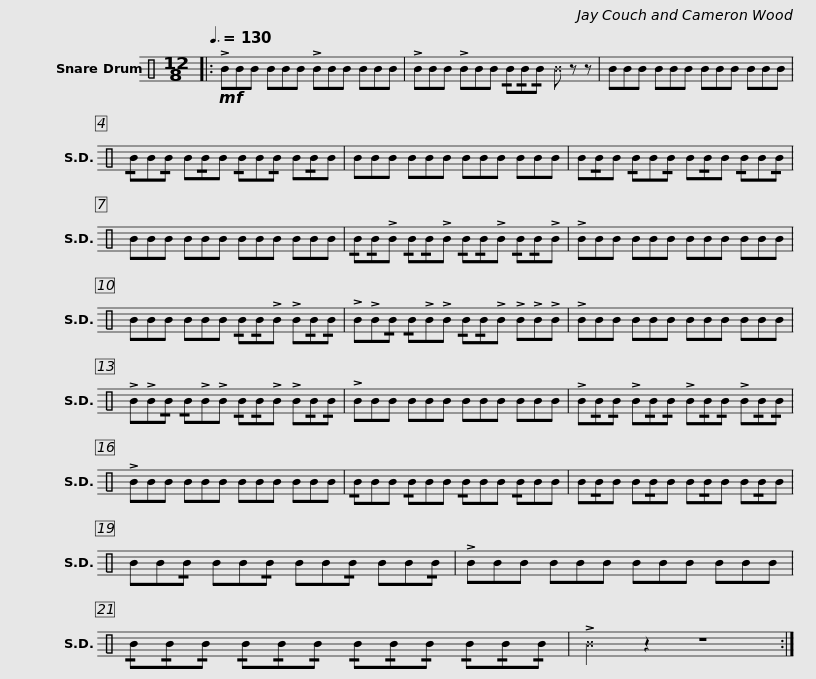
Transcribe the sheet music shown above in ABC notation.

X:1
L:1/8
Q:3/8=130
M:12/8
I:linebreak $
K:C
V:1 perc
K:none
V:1
|:!mf! !>!BBB BBB !>!BBB BBB | !>!BBB !>!BBB !/!B!/!B!/!B ^B z z | BBB BBB BBB BBB |$ !/!BB!/!B B!/!BB !/!BB!/!B B!/!BB | BBB BBB BBB BBB | %5
 B!/!BB !/!BB!/!B B!/!BB !/!BB!/!B |$ BBB BBB BBB BBB | !/!B!/!B!>!B !/!B!/!B!>!B !/!B!/!B!>!B !/!B!/!B!>!B | !>!BBB BBB BBB BBB |$ BBB BBB !/!B!/!B!>!B !>!B!/!B!/!B | %10
 !>!B!>!B!/!B !/!B!>!B!>!B !/!B!/!B!>!B !>!B!>!B!>!B | !>!BBB BBB BBB BBB |$ !>!B!>!B!/!B !/!B!>!B!>!B !/!B!/!B!>!B !>!B!/!B!/!B | !>!BBB BBB BBB BBB | !>!B!/!B!/!B !>!B!/!B!/!B !>!B!/!B!/!B !>!B!/!B!/!B |$ %15
 !>!BBB BBB BBB BBB | !/!BBB !/!BBB !/!BBB !/!BBB | B!/!BB B!/!BB B!/!BB B!/!BB |$ BB!/!B BB!/!B BB!/!B BB!/!B | !>!BBB BBB BBB BBB | %20
 !/!B!/!B!/!B !/!B!/!B!/!B !/!B!/!B!/!B !/!B!/!B!/!B | !>!^B2 z2 z8 :| %22
